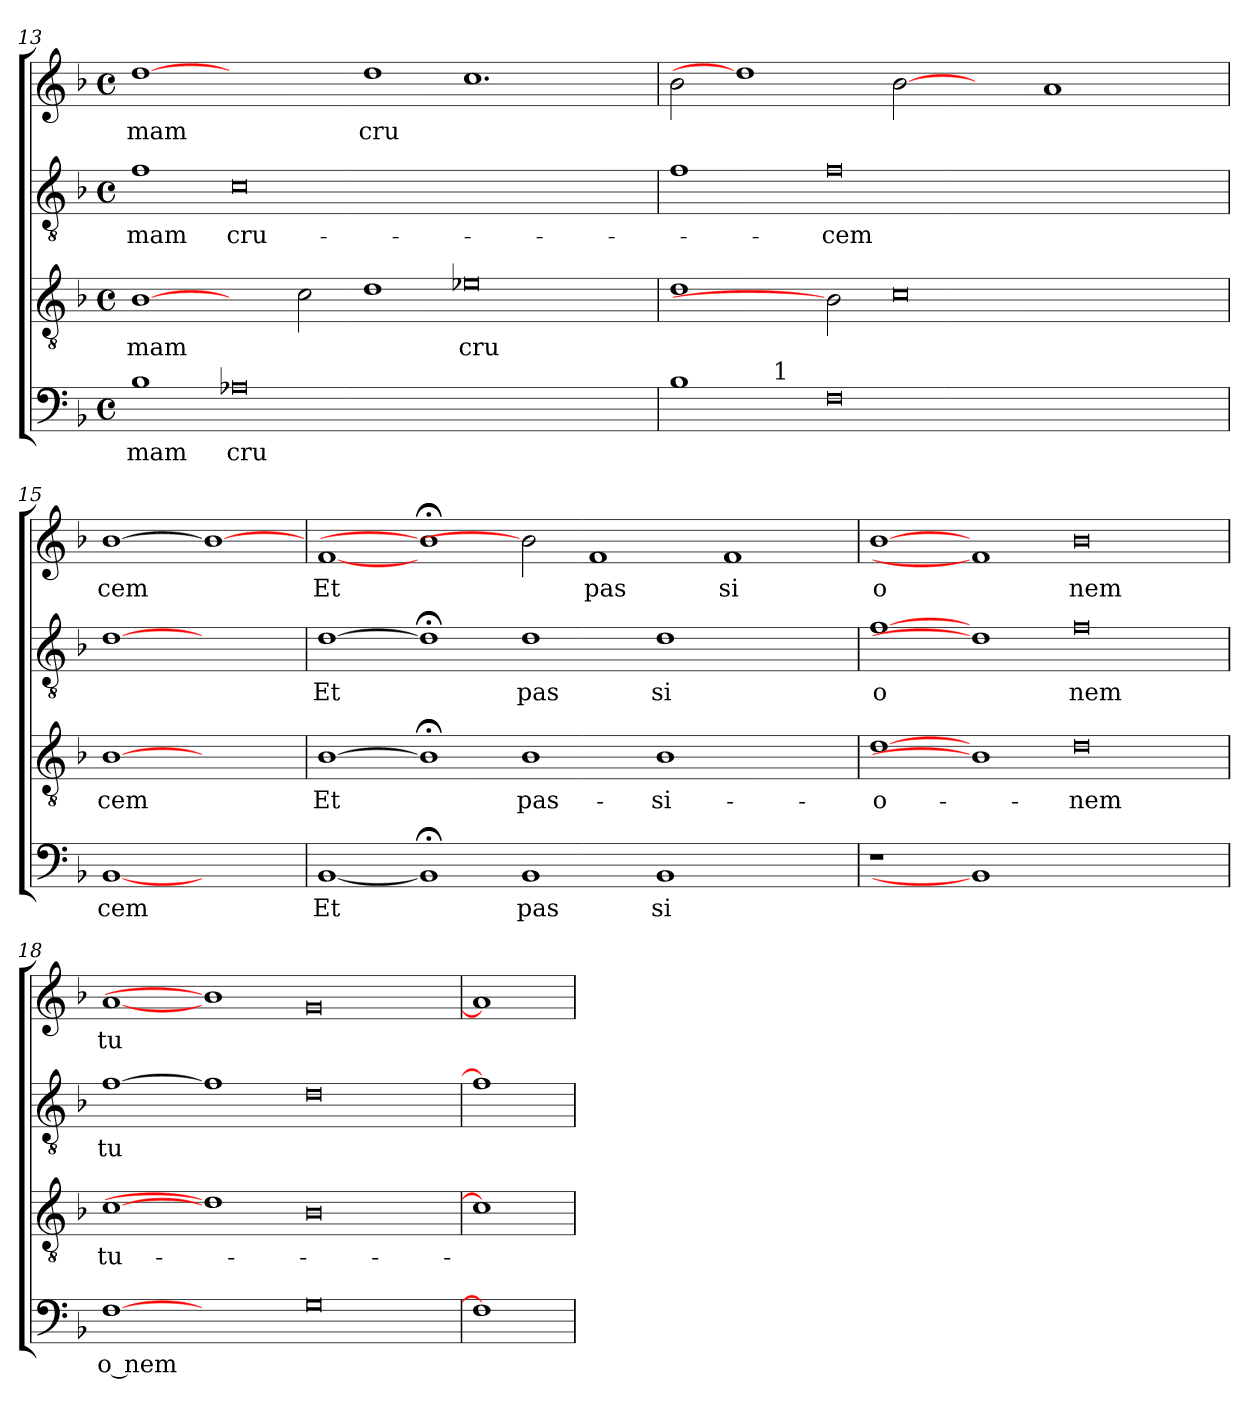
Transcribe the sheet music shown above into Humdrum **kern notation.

**kern	**text	**kern	**text	**kern	**text	**kern	**text
*part4	*part4	*part3	*part3	*part2	*part2	*part1	*part1
*staff4	*staff4	*staff3	*staff3	*staff2	*staff2	*staff1	*staff1
*clefF4	*	*clefGv2	*	*clefGv2	*	*clefG2	*
*k[b-]	*	*k[b-]	*	*k[b-]	*	*k[b-]	*
*F:	*	*F:	*	*F:	*	*F:	*
*M4/4	*	*M4/4	*	*M4/4	*	*M4/4	*
*met(c)	*	*met(c)	*	*met(c)	*	*met(c)	*
=13	=13	=13	=13	=13	=13	=13	=13
!	!LO:LY:b	!	!LO:LY:b	!	!LO:LY:b	!	!LO:LY:b
1B-	mam	[1B-	mam	1f	-mam	[1dd	mam
!	!LO:LY:b	!	!	!	!LO:LY:b	!	!
0A-X	cru	2ryy	.	0c	cru-	1ryy	.
.	.	2c\	.	.	.	.	.
!	!	!	!	!	!	!	!LO:LY:b
.	.	1d	.	.	.	1dd	cru
!	!	!	!LO:LY:b	!	!	!	!
0ryy	.	0e-X	cru	0ryy	.	1.cc	.
.	.	.	.	.	.	2ryy	.
=14	=14	=14	=14	=14	=14	=14	=14
*^	*	*	*	*	*	*	*
1B-	2ryy	.	1d	.	1f	.	2b-\	.
.	8ryy	.	.	.	.	.	1dd]	.
.	64ryy	.	.	.	.	.	.	.
!	!LO:TX:a:t=1	!	!	!	!	!	!	!
.	1ryy	.	.	.	.	.	.	.
!	!	!	!	!	!	!LO:LY:b	!	!
0F	.	.	2B-]	.	0f	-cem	.	.
.	.	.	0c	.	.	.	[2b-	.
.	1ryy	.	.	.	.	.	.	.
.	.	.	.	.	.	.	2ryy	.
.	.	.	.	.	.	.	1a	.
.	2ryy	.	.	.	.	.	.	.
2ryy	.	.	.	.	2ryy	.	.	.
.	4ryy	.	.	.	.	.	.	.
.	16..ryy	.	.	.	.	.	.	.
=15	=15	=15	=15	=15	=15	=15	=15	=15
!	!	!LO:LY:b	!	!LO:LY:b	!	!	!	!LO:LY:b
*v	*v	*	*	*	*	*	*	*
[1BB-	cem	[1B-	cem	[1d	.	[1b-	cem
1ryy	.	1ryy	.	1ryy	.	1b-_	.
!!LO:LB:g=z
=16	=16	=16	=16	=16	=16	=16	=16
!	!LO:LY:b	!	!LO:LY:b	!	!LO:LY:b	!	!LO:LY:b
[1BB-	Et	[1B-	Et	[1d	Et	[1f	Et
1BB-;]	.	1B-;<]	.	1d;<]	.	1b-;<]	.
!	!LO:LY:b	!	!LO:LY:b	!	!LO:LY:b	!	!
1BB-	pas	1B-	pas-	1d	pas	2b-]	.
!	!	!	!	!	!	!	!LO:LY:b
.	.	.	.	.	.	1f	pas
!	!LO:LY:b	!	!LO:LY:b	!	!LO:LY:b	!	!
1BB-	si	1B-	-si-	1d	si	.	.
!	!	!	!	!	!	!	!LO:LY:b
.	.	.	.	.	.	1f	si
2ryy	.	2ryy	.	2ryy	.	.	.
=17	=17	=17	=17	=17	=17	=17	=17
!	!	!	!LO:LY:b	!	!LO:LY:b	!	!LO:LY:b
1r	.	[1d	-o-	[1f	o	[1b-	o
1BB-]	.	1B-]	.	1d]	.	1f]	.
!	!	!	!LO:LY:b	!	!LO:LY:b	!	!LO:LY:b
0ryy	.	0d	-nem	0f	nem	0b-	nem
=18	=18	=18	=18	=18	=18	=18	=18
!	!LO:LY:b:rj	!	!LO:LY:b	!	!LO:LY:b	!	!LO:LY:b
[1F	o nem	[1c	tu-	[1f	tu	[1a	tu
1ryy	.	1d]	.	1f]	.	1b-]	.
0G	.	0B-	.	0d	.	0g	.
=19	=19	=19	=19	=19	=19	=19	=19
1F]	.	1c]	.	1f]	.	1a]	.
=	=	=	=	=	=	=	=
*-	*-	*-	*-	*-	*-	*-	*-
